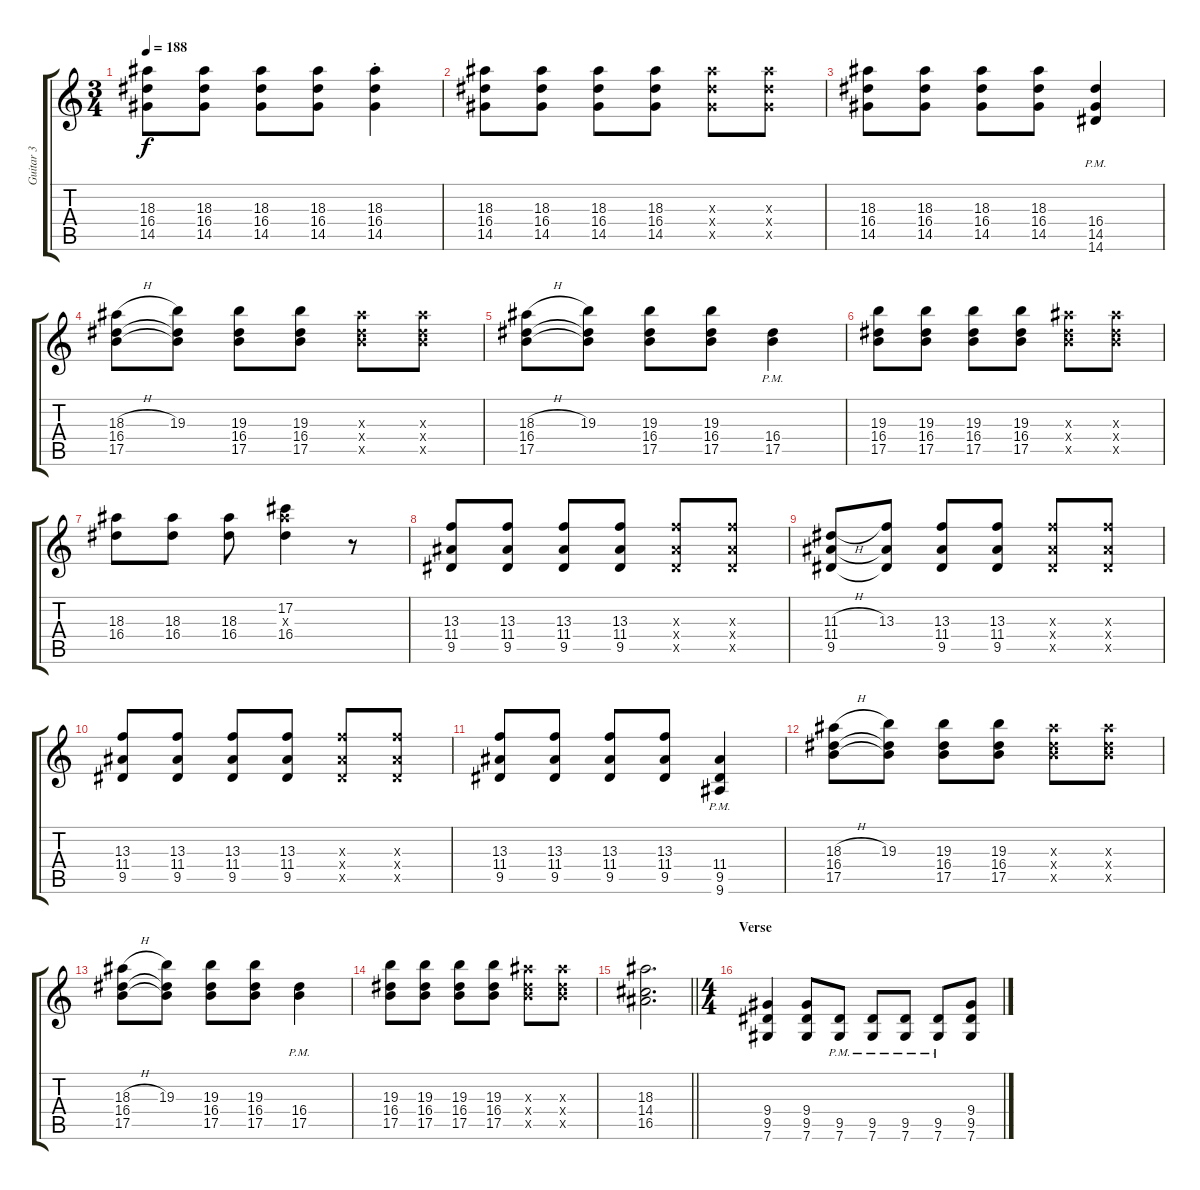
\track ("Guitar 3" "Guitar 3") {instrument distortionguitar}
\staff {score tabs}
\tuning (Db4 Ab3 E3 B2 Gb2 Db2) {hide}
\ts (3 4)
\tempo 188
\clef g2
\ks c
(18.3 16.4 14.5).8{dy f} (18.3 16.4 14.5).8 (18.3 16.4 14.5).8 (18.3 16.4 14.5).8 (18.3{st} 16.4{st} 14.5{st}).4 |
(18.3 16.4 14.5).8 (18.3 16.4 14.5).8 (18.3 16.4 14.5).8 (18.3 16.4 14.5).8 (18.3{x} 16.4{x} 14.5{x}).8 (18.3{x} 16.4{x} 14.5{x}).8 |
(18.3 16.4 14.5).8 (18.3 16.4 14.5).8 (18.3 16.4 14.5).8 (18.3 16.4 14.5).8 (16.4{pm} 14.5{pm} 14.6{pm}).4 |
(18.3{h} 16.4 17.5).8 (19.3 16.4{t} 17.5{t}).8 (19.3 16.4 17.5).8 (19.3 16.4 17.5).8 (18.3{x} 16.4{x} 17.5{x}).8 (18.3{x} 16.4{x} 17.5{x}).8 |
(18.3{h} 16.4 17.5).8 (19.3 16.4{t} 17.5{t}).8 (19.3 16.4 17.5).8 (19.3 16.4 17.5).8 (16.4{pm} 17.5{pm}).4 |
(19.3 16.4 17.5).8 (19.3 16.4 17.5).8 (19.3 16.4 17.5).8 (19.3 16.4 17.5).8 (18.3{x} 16.4{x} 17.5{x}).8 (18.3{x} 16.4{x} 17.5{x}).8 |
(18.3 16.4).8 (18.3 16.4).8 (18.3 16.4).8 (17.2 18.3{x} 16.4).4 r.8 |
(13.3 11.4 9.5).8 (13.3 11.4 9.5).8 (13.3 11.4 9.5).8 (13.3 11.4 9.5).8 (13.3{x} 11.4{x} 9.5{x}).8 (13.3{x} 11.4{x} 9.5{x}).8 |
(11.3{h} 11.4 9.5).8 (13.3 11.4{t} 9.5{t}).8 (13.3 11.4 9.5).8 (13.3 11.4 9.5).8 (13.3{x} 11.4{x} 9.5{x}).8 (13.3{x} 11.4{x} 9.5{x}).8 |
(13.3 11.4 9.5).8 (13.3 11.4 9.5).8 (13.3 11.4 9.5).8 (13.3 11.4 9.5).8 (13.3{x} 11.4{x} 9.5{x}).8 (13.3{x} 11.4{x} 9.5{x}).8 |
(13.3 11.4 9.5).8 (13.3 11.4 9.5).8 (13.3 11.4 9.5).8 (13.3 11.4 9.5).8 (11.4{pm} 9.5{pm} 9.6{pm}).4 |
(18.3{h} 16.4 17.5).8 (19.3 16.4{t} 17.5{t}).8 (19.3 16.4 17.5).8 (19.3 16.4 17.5).8 (18.3{x} 16.4{x} 17.5{x}).8 (18.3{x} 16.4{x} 17.5{x}).8 |
(18.3{h} 16.4 17.5).8 (19.3 16.4{t} 17.5{t}).8 (19.3 16.4 17.5).8 (19.3 16.4 17.5).8 (16.4{pm} 17.5{pm}).4 |
(19.3 16.4 17.5).8 (19.3 16.4 17.5).8 (19.3 16.4 17.5).8 (19.3 16.4 17.5).8 (18.3{x} 16.4{x} 17.5{x}).8 (18.3{x} 16.4{x} 17.5{x}).8 |
\barLineRight lightlight
(18.3 14.4 16.5).2{d} |
\ts (4 4)
\section ("" "Verse")
(9.4 9.5 7.6).4 (9.4 9.5 7.6).8 (9.5{pm} 7.6{pm}).8 (9.5{pm} 7.6{pm}).8 (9.5{pm} 7.6{pm}).8 (9.5{pm} 7.6{pm}).8 (9.4 9.5 7.6).8
